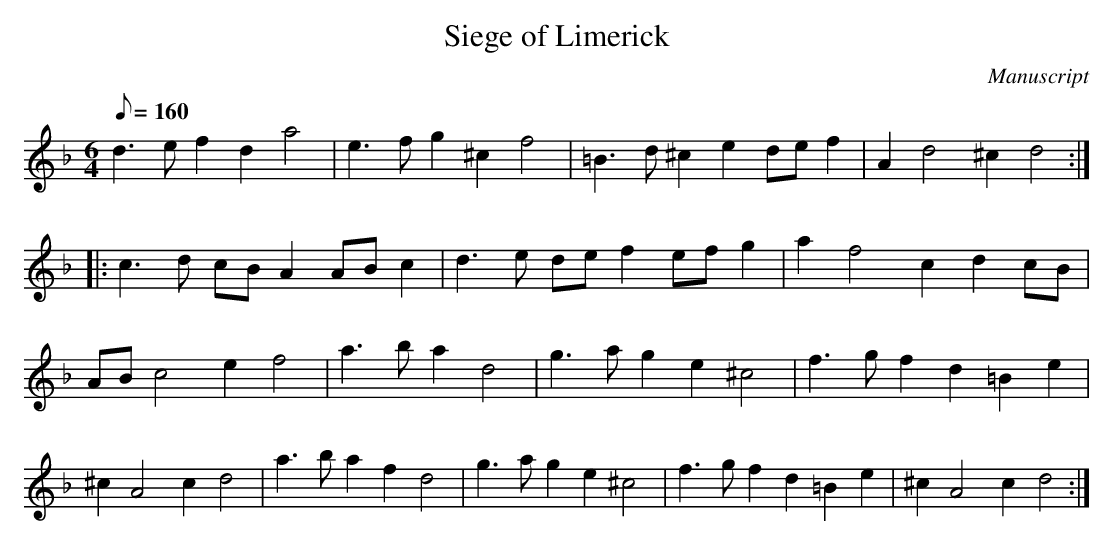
X:1
T: Siege of Limerick
M:6/4
L:1/8
Q:160
O:Manuscript
K:F
d3 e f2 d2 a4|e3 f g2 ^c2 f4|=B3 d ^c2 e2 de f2|A2 d4 ^c2 d4:|
|: c3 d cB A2 AB c2| d3 e de f2 ef g2|a2 f4 c2 d2 cB| AB c4 e2 f4|a3 b a2 d4| g3 a g2 e2 ^c4|f3 g f2 d2 =B2 e2|^c2 A4 c2 d4|a3 ba2 f2 d4|g3 a g2 e2 ^c4| f3 g f2 d2 =B2 e2|^c2 A4 c2 d4:|
